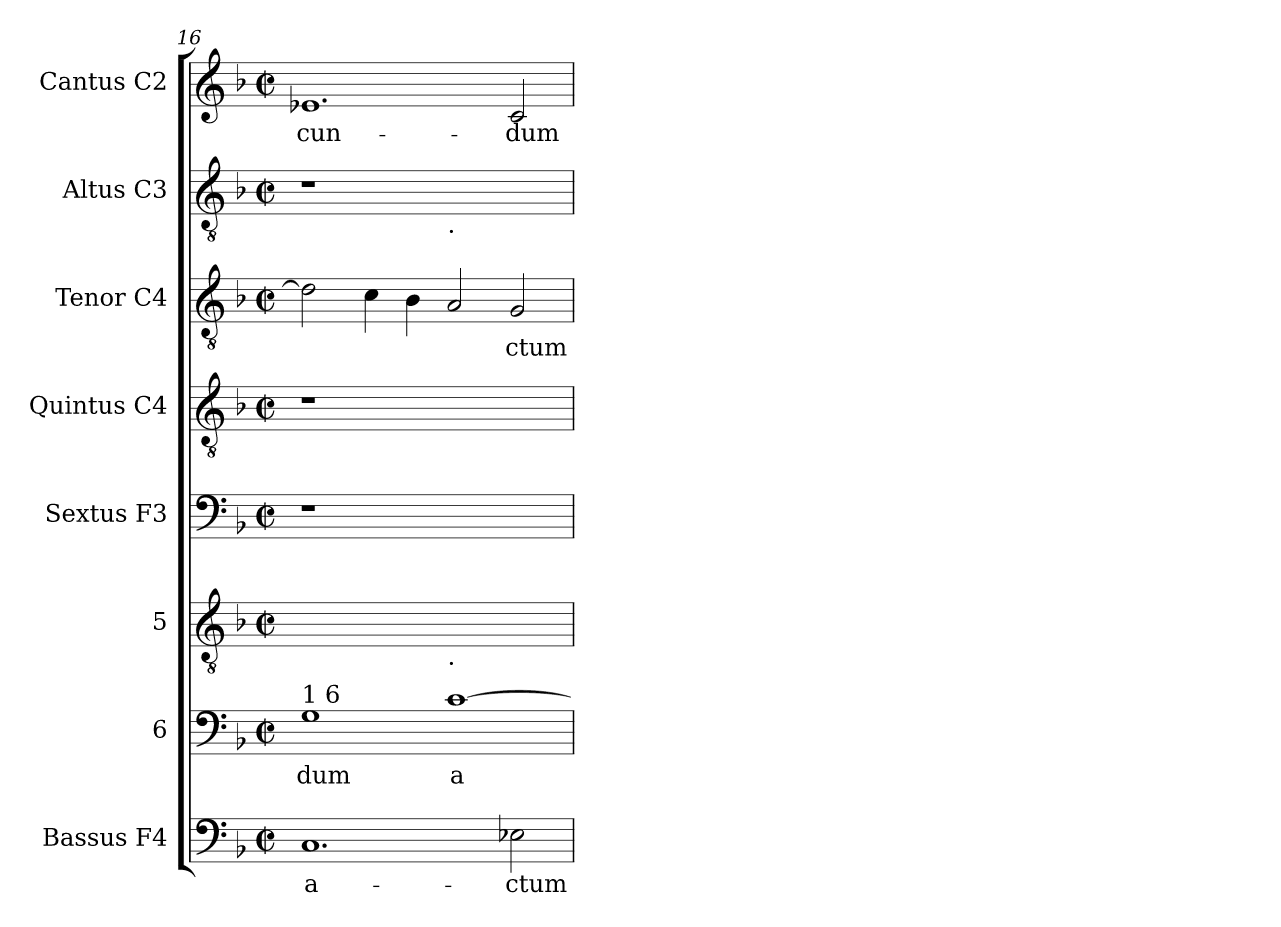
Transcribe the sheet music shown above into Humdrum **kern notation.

**kern	**text	**kern	**text	**kern	**kern	**kern	**kern	**text	**kern	**kern	**text
*part8	*part8	*part7	*part7	*part6	*part5	*part4	*part3	*part3	*part2	*part1	*part1
*staff8	*staff8	*staff7	*staff7	*staff6	*staff5	*staff4	*staff3	*staff3	*staff2	*staff1	*staff1
*I"Bassus  F4	*	*I"6	*	*I"5	*I"Sextus  F3	*I"Quintus  C4	*I"Tenor  C4	*	*I"Altus  C3	*I"Cantus  C2	*
*I'B	*	*	*	*	*	*	*I'T	*	*I'A	*I'C	*
!!LO:PB:g=z
*clefF4	*	*clefF4	*	*clefGv2	*clefF4	*clefGv2	*clefGv2	*	*clefGv2	*clefG2	*
*k[b-]	*	*k[b-]	*	*k[b-]	*k[b-]	*k[b-]	*k[b-]	*	*k[b-]	*k[b-]	*
*F:	*	*F:	*	*F:	*F:	*F:	*F:	*	*F:	*F:	*
*M2/2	*	*M2/2	*	*M2/2	*M2/2	*M2/2	*M2/2	*	*M2/2	*M2/2	*
*met(c|)	*	*met(c|)	*	*met(c|)	*met(c|)	*met(c|)	*met(c|)	*	*met(c|)	*met(c|)	*
=16	=16	=16	=16	=16	=16	=16	=16	=16	=16	=16	=16
!	!	!LO:TX:a:t=1 6	!	!	!	!	!	!	!	!	!
!	!LO:LY:b:cj	!	!LO:LY:b:cj	!	!	!	!	!LO:LY:b:cj	!	!	!LO:LY:b:cj
1.C	a-	1G	-dum	1ryy	1r	1r	2d\]	--	1r	1.e-X	-cun-
!	!	!	!	!	!	!	!	!LO:LY:b:cj	!	!	!
.	.	.	.	.	.	.	4c\	--	.	.	.
!	!	!	!	!	!	!	!	!LO:LY:b:cj	!	!	!
.	.	.	.	.	.	.	4B-\	--	.	.	.
!	!	!	!	!	!	!	!	!	!LO:TX:b:t=.	!	!
!	!	!	!	!LO:TX:b:t=.	!	!	!	!	!	!	!
!	!	!	!LO:LY:b:cj	!	!	!	!	!LO:LY:b:cj	!	!	!
.	.	[>1c	a-	1ryy	1ryy	1ryy	2A/	--	1ryy	.	.
!	!LO:LY:b:cj	!	!	!	!	!	!	!LO:LY:b:cj	!	!	!LO:LY:b:cj
2E-X\	-ctum	.	.	.	.	.	2G/	-ctum	.	2c/	-dum
=	=	=	=	=	=	=	=	=	=	=	=
*-	*-	*-	*-	*-	*-	*-	*-	*-	*-	*-	*-
